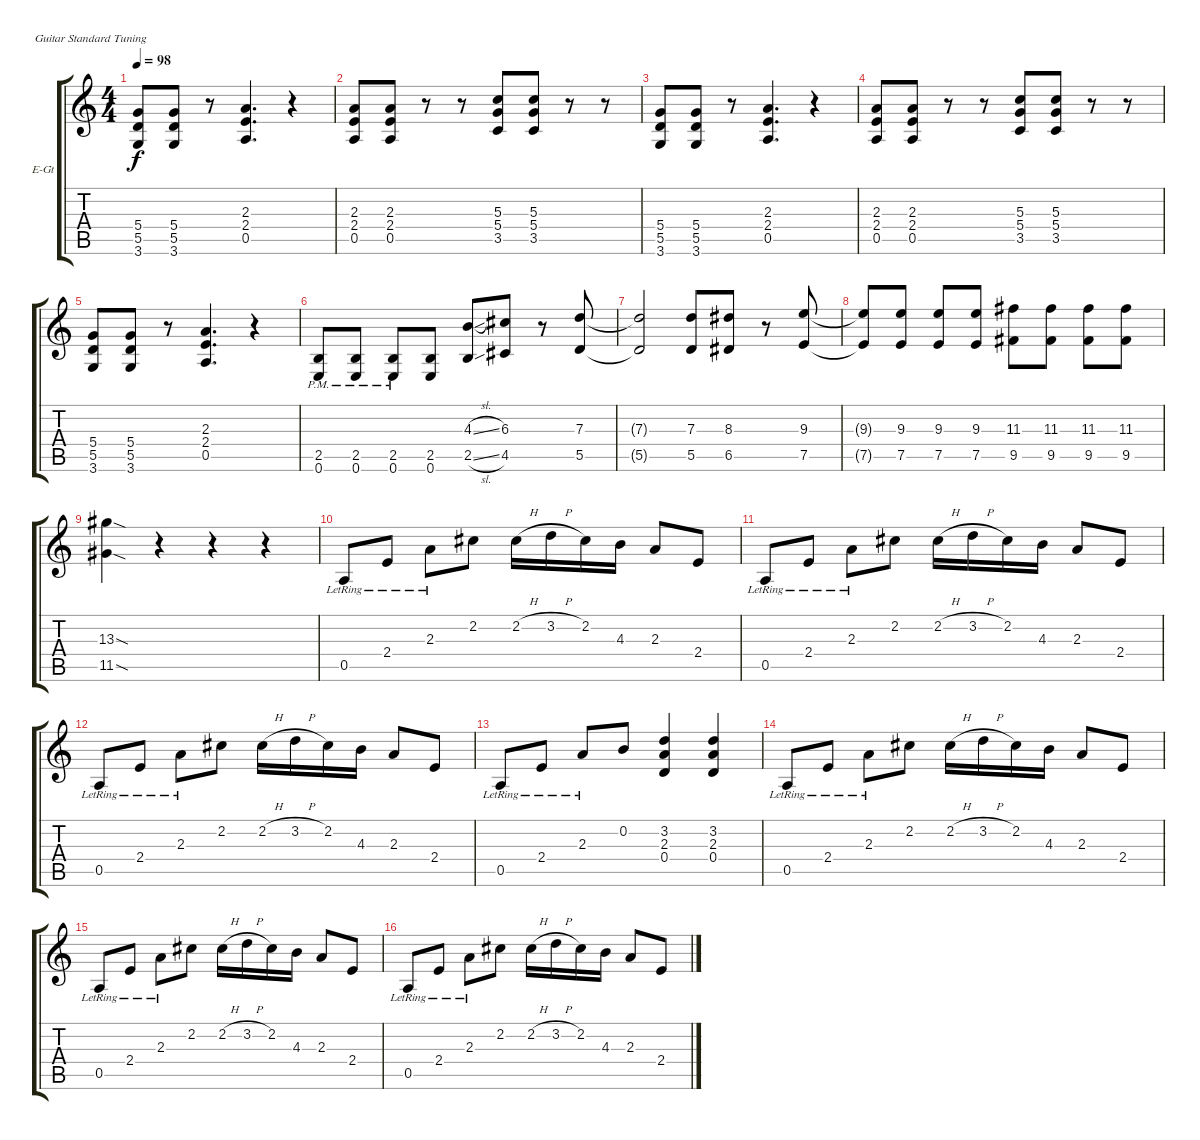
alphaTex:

\bracketExtendMode groupsimilarinstruments
\firstSystemTrackNameOrientation horizontal
\otherSystemsTrackNameOrientation horizontal
\track ("Rhythm Guitar" "E-Gt") {instrument distortionguitar}
\staff {score tabs}
\tuning (E4 B3 G3 D3 A2 E2)
\ts (4 4)
\tempo 98
\clef g2
\ks c
(3.6 5.5 5.4).8{dy f} (3.6 5.5 5.4).8 r.8 (0.5 2.4 2.3).4{d} r.4 |
(0.5 2.3 2.4).8 (0.5 2.4 2.3).8 r.8 r.8 (3.5 5.4 5.3).8 (5.3 5.4 3.5).8 r.8 r.8 |
(3.6 5.5 5.4).8 (3.6 5.5 5.4).8 r.8 (0.5 2.4 2.3).4{d} r.4 |
(0.5 2.3 2.4).8 (0.5 2.4 2.3).8 r.8 r.8 (3.5 5.4 5.3).8 (5.3 5.4 3.5).8 r.8 r.8 |
(3.6 5.5 5.4).8 (3.6 5.5 5.4).8 r.8 (0.5 2.4 2.3).4{d} r.4 |
(0.6{pm} 2.5{pm}).8 (0.6{pm} 2.5{pm}).8 (0.6{pm} 2.5{pm}).8 (2.5 0.6).8 (2.5{sl} 4.3{sl}).8 (4.5 6.3).8 r.8 (5.5 7.3).8 |
(5.5{t} 7.3{t}).2 (7.3 5.5).8 (8.3 6.5).8 r.8 (9.3 7.5).8 |
(9.3{t} 7.5{t}).8 (9.3 7.5).8 (9.3 7.5).8 (9.3 7.5).8 (11.3 9.5).8 (11.3 9.5).8 (11.3 9.5).8 (11.3 9.5).8 |
(13.3{sod} 11.5{sod}).4 r.4 r.4 r.4 |
0.5{lr}.8 2.4{lr}.8 2.3{lr}.8 2.2.8 2.2{h}.16 3.2{h}.16 2.2.16 4.3.16 2.3.8 2.4.8 |
0.5{lr}.8 2.4{lr}.8 2.3{lr}.8 2.2.8 2.2{h}.16 3.2{h}.16 2.2.16 4.3.16 2.3.8 2.4.8 |
0.5{lr}.8 2.4{lr}.8 2.3{lr}.8 2.2.8 2.2{h}.16 3.2{h}.16 2.2.16 4.3.16 2.3.8 2.4.8 |
0.5{lr}.8 2.4{lr}.8 2.3{lr}.8 0.2.8 (0.4 2.3 3.2).4 (3.2 2.3 0.4).4 |
0.5{lr}.8 2.4{lr}.8 2.3{lr}.8 2.2.8 2.2{h}.16 3.2{h}.16 2.2.16 4.3.16 2.3.8 2.4.8 |
0.5{lr}.8 2.4{lr}.8 2.3{lr}.8 2.2.8 2.2{h}.16 3.2{h}.16 2.2.16 4.3.16 2.3.8 2.4.8 |
0.5{lr}.8 2.4{lr}.8 2.3{lr}.8 2.2.8 2.2{h}.16 3.2{h}.16 2.2.16 4.3.16 2.3.8 2.4.8
